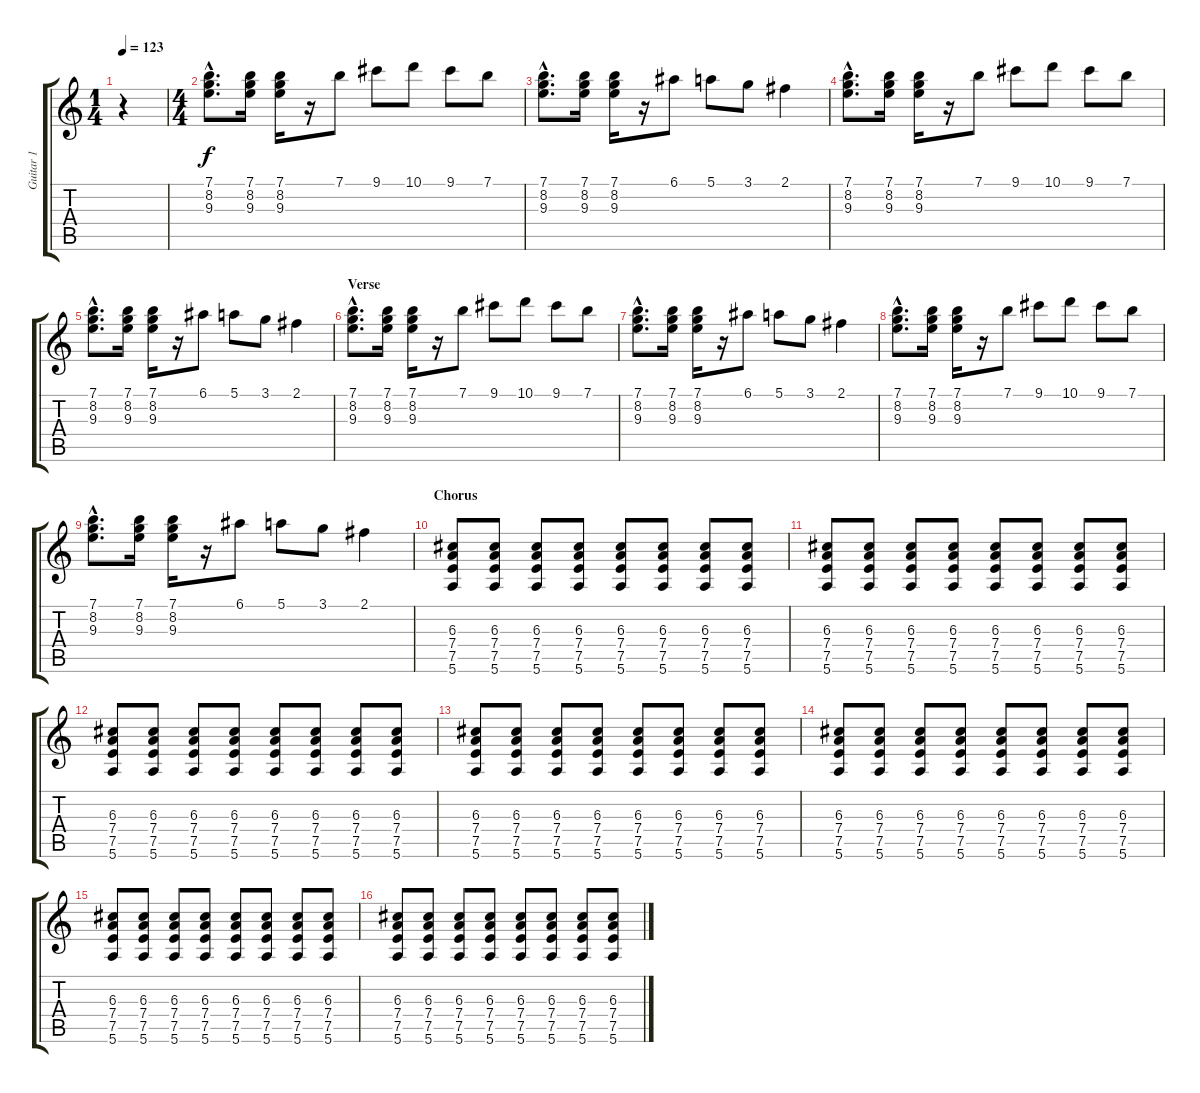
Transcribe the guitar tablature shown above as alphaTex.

\track ("Guitar 1" "Guitar 1") {instrument electricguitarjazz}
\staff {score tabs}
\tuning (E4 B3 G3 D3 A2 E2) {hide}
\ts (1 4)
\tempo 123
\clef g2
\ks c
r.4{dy f instrument electricguitarjazz} |
\ts (4 4)
(7.1{hac} 8.2{hac} 9.3{hac}).8{d} (7.1 8.2 9.3).16 (7.1 8.2 9.3).16 r.16 7.1.8 9.1.8 10.1.8 9.1.8 7.1.8 |
(7.1{hac} 8.2{hac} 9.3{hac}).8{d} (7.1 8.2 9.3).16 (7.1 8.2 9.3).16 r.16 6.1.8 5.1.8 3.1.8 2.1.4 |
(7.1{hac} 8.2{hac} 9.3{hac}).8{d} (7.1 8.2 9.3).16 (7.1 8.2 9.3).16 r.16 7.1.8 9.1.8 10.1.8 9.1.8 7.1.8 |
(7.1{hac} 8.2{hac} 9.3{hac}).8{d} (7.1 8.2 9.3).16 (7.1 8.2 9.3).16 r.16 6.1.8 5.1.8 3.1.8 2.1.4 |
\section ("" "Verse")
(7.1{hac} 8.2{hac} 9.3{hac}).8{d} (7.1 8.2 9.3).16 (7.1 8.2 9.3).16 r.16 7.1.8 9.1.8 10.1.8 9.1.8 7.1.8 |
(7.1{hac} 8.2{hac} 9.3{hac}).8{d} (7.1 8.2 9.3).16 (7.1 8.2 9.3).16 r.16 6.1.8 5.1.8 3.1.8 2.1.4 |
(7.1{hac} 8.2{hac} 9.3{hac}).8{d} (7.1 8.2 9.3).16 (7.1 8.2 9.3).16 r.16 7.1.8 9.1.8 10.1.8 9.1.8 7.1.8 |
(7.1{hac} 8.2{hac} 9.3{hac}).8{d} (7.1 8.2 9.3).16 (7.1 8.2 9.3).16 r.16 6.1.8 5.1.8 3.1.8 2.1.4 |
\section ("" "Chorus")
(6.3 7.4 7.5 5.6).8{volume 12 instrument electricguitarjazz} (6.3 7.4 7.5 5.6).8 (6.3 7.4 7.5 5.6).8 (6.3 7.4 7.5 5.6).8 (6.3 7.4 7.5 5.6).8 (6.3 7.4 7.5 5.6).8 (6.3 7.4 7.5 5.6).8 (6.3 7.4 7.5 5.6).8 |
(6.3 7.4 7.5 5.6).8 (6.3 7.4 7.5 5.6).8 (6.3 7.4 7.5 5.6).8 (6.3 7.4 7.5 5.6).8 (6.3 7.4 7.5 5.6).8 (6.3 7.4 7.5 5.6).8 (6.3 7.4 7.5 5.6).8 (6.3 7.4 7.5 5.6).8 |
(6.3 7.4 7.5 5.6).8 (6.3 7.4 7.5 5.6).8 (6.3 7.4 7.5 5.6).8 (6.3 7.4 7.5 5.6).8 (6.3 7.4 7.5 5.6).8 (6.3 7.4 7.5 5.6).8 (6.3 7.4 7.5 5.6).8 (6.3 7.4 7.5 5.6).8 |
(6.3 7.4 7.5 5.6).8 (6.3 7.4 7.5 5.6).8 (6.3 7.4 7.5 5.6).8 (6.3 7.4 7.5 5.6).8 (6.3 7.4 7.5 5.6).8 (6.3 7.4 7.5 5.6).8 (6.3 7.4 7.5 5.6).8 (6.3 7.4 7.5 5.6).8 |
(6.3 7.4 7.5 5.6).8 (6.3 7.4 7.5 5.6).8 (6.3 7.4 7.5 5.6).8 (6.3 7.4 7.5 5.6).8 (6.3 7.4 7.5 5.6).8 (6.3 7.4 7.5 5.6).8 (6.3 7.4 7.5 5.6).8 (6.3 7.4 7.5 5.6).8 |
(6.3 7.4 7.5 5.6).8 (6.3 7.4 7.5 5.6).8 (6.3 7.4 7.5 5.6).8 (6.3 7.4 7.5 5.6).8 (6.3 7.4 7.5 5.6).8 (6.3 7.4 7.5 5.6).8 (6.3 7.4 7.5 5.6).8 (6.3 7.4 7.5 5.6).8 |
(6.3 7.4 7.5 5.6).8 (6.3 7.4 7.5 5.6).8 (6.3 7.4 7.5 5.6).8 (6.3 7.4 7.5 5.6).8 (6.3 7.4 7.5 5.6).8 (6.3 7.4 7.5 5.6).8 (6.3 7.4 7.5 5.6).8 (6.3 7.4 7.5 5.6).8
